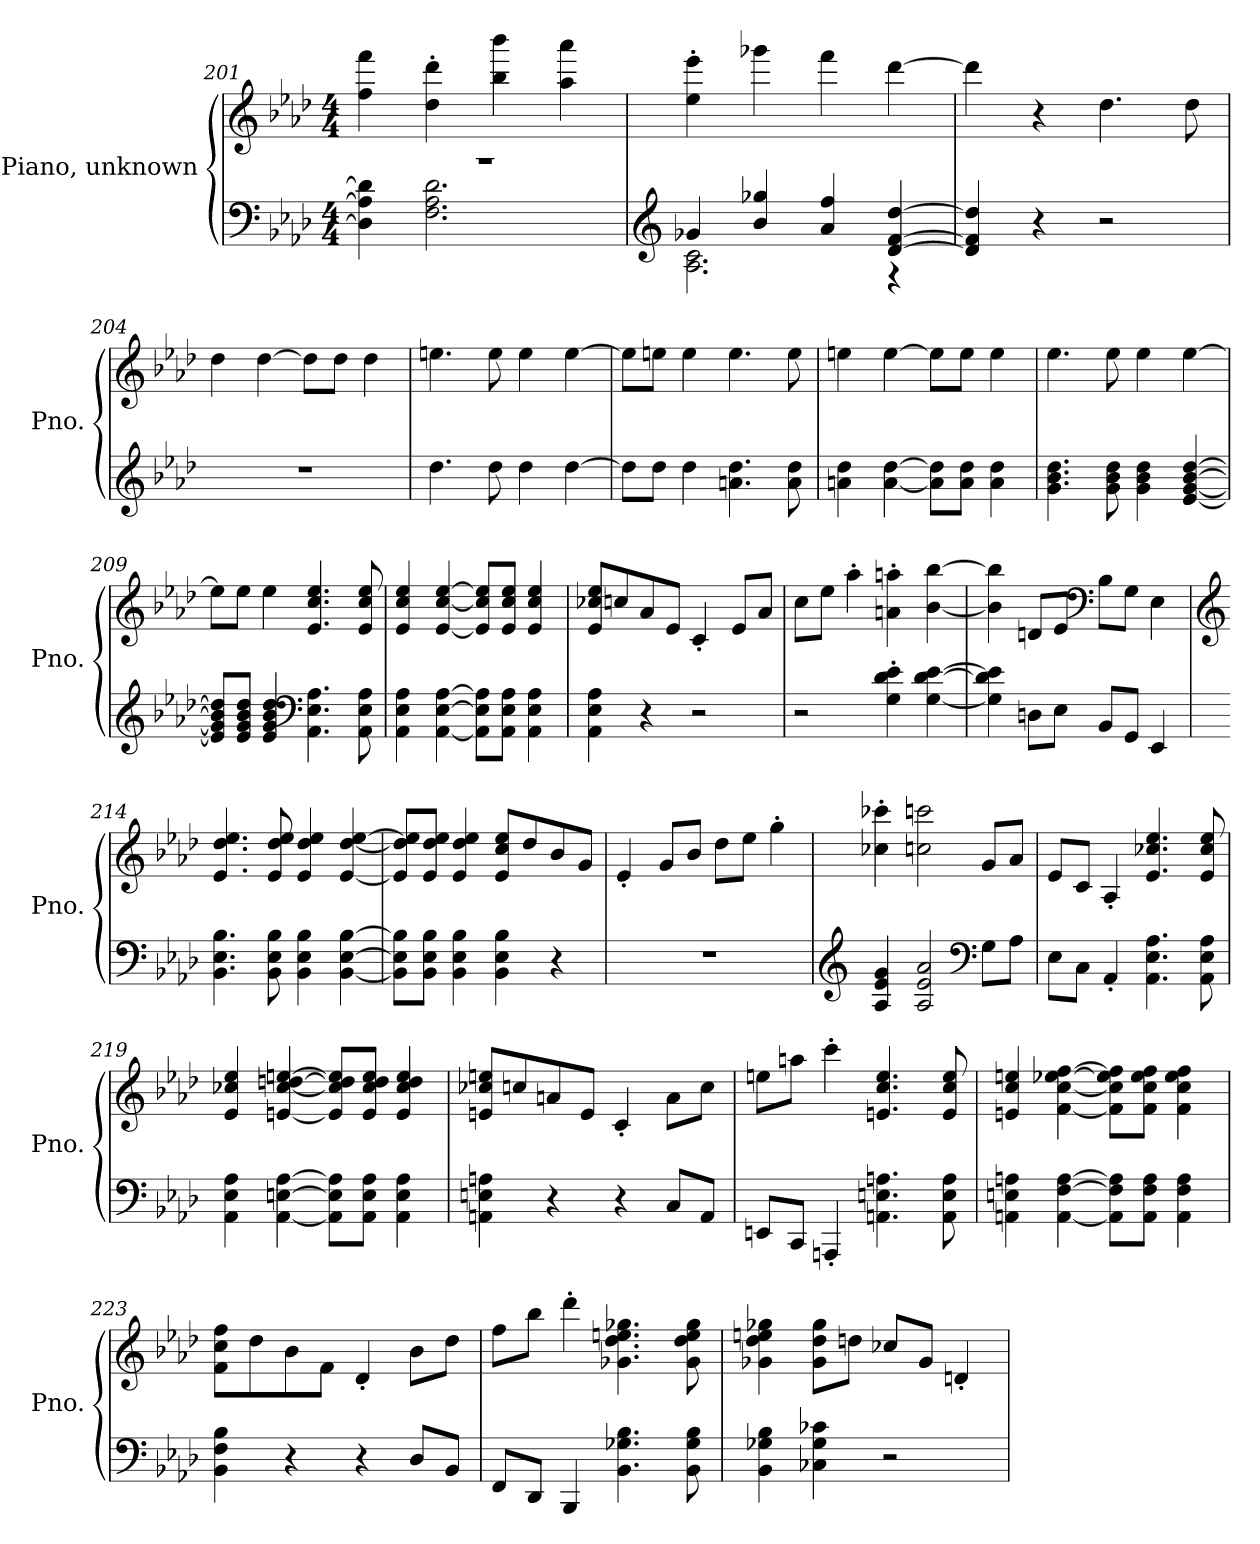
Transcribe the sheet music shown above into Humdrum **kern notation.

**kern	**kern
*part1	*part1
*staff2	*staff1
*I"Piano, unknown	*
*I'Pno.	*
*clefF4	*clefG2
*k[b-e-a-d-]	*k[b-e-a-d-]
*M4/4	*M4/4
=201	=201
*^	*
1r	4D-\] 4A-\] 4d-\]	4ff\ 4fff\
.	2.F\ 2.A-\ 2.d-\	4dd-\' 4ddd-\'
.	.	4bb-\ 4bbb-\
.	.	4aa-\ 4aaa-\
=202	=202	=202
*clefG2	*	*
4g-X/	2.A-\ 2.c\	4ee-\' 4eee-\'
4b-/ 4gg-X/	.	4ggg-X\
4a-/ 4ff/	.	4fff\
[4d-/ [4f/ [4dd-/	4r	[4ddd-\
*v	*v	*
!!LO:LB:g=z
=203	=203
4d-/] 4f/] 4dd-/]	4ddd-\]
4r	4r
2r	4.dd-\
.	8dd-\
=204	=204
1r	4dd-\
.	[4dd-\
.	8dd-\L]
.	8dd-\J
.	4dd-\
=205	=205
4.dd-\	4.een\
8dd-\	8ee\
4dd-\	4ee\
[4dd-\	[4ee\
=206	=206
8dd-\L]	8ee\L]
8dd-\J	8een\J
4dd-\	4ee\
4.an\ 4.dd-\	4.ee\
8a\ 8dd-\	8ee\
=207	=207
4an\ 4dd-\	4een\
[4a\ [4dd-\	[4ee\
8a\] 8dd-\]L	8ee\L]
8a\ 8dd-\J	8ee\J
4a\ 4dd-\	4ee\
=208	=208
4.g\ 4.b-\ 4.dd-\	4.ee-\
8g\ 8b-\ 8dd-\	8ee-\
4g\ 4b-\ 4dd-\	4ee-\
[4e-/ [4g/ [4b-/ [4dd-/	[4ee-\
!!LO:LB:g=z
=209	=209
8e-/] 8g/] 8b-/] 8dd-/]L	8ee-\L]
8e-/ 8g/ 8b-/ 8dd-/J	8ee-\J
4e-/ 4g/ 4b-/ 4dd-/	4ee-\
*clefF4	*
4.AA-\ 4.E-\ 4.A-\	4.e-/ 4.cc/ 4.ee-/
8AA-\ 8E-\ 8A-\	8e-/ 8cc/ 8ee-/
=210	=210
4AA-\ 4E-\ 4A-\	4e-/ 4cc/ 4ee-/
[4AA-\ [4E-\ [4A-\	[4e-/ [4cc/ [4ee-/
8AA-\] 8E-\] 8A-\]L	8e-/] 8cc/] 8ee-/]L
8AA-\ 8E-\ 8A-\J	8e-/ 8cc/ 8ee-/J
4AA-\ 4E-\ 4A-\	4e-/ 4cc/ 4ee-/
=211	=211
4AA-\ 4E-\ 4A-\	8e-/ 8cc-X/ 8ee-/L
.	8ccn/
4r	8a-/
.	8e-/J
2r	4c'/
.	8e-/L
.	8a-/J
=212	=212
2r	8cc\L
.	8ee-\J
.	4aa-'\
4G\' 4d-\' 4e-\'	4an\' 4aan\'
[4G\ [4d-\ [4e-\	[4b-\ [4bb-\
=213	=213
4G\] 4d-\] 4e-\]	4b-\] 4bb-\]
8Dn\L	8dn/L
8E-\J	8e-/J
*	*clefF4
8BB-/L	8B-\L
8GG/J	8G\J
4EE-/	4E-\
!!LO:PB:g=z
=214	=214
*	*clefG2
4.BB-\ 4.E-\ 4.B-\	4.e-/ 4.dd-/ 4.ee-/
8BB-\ 8E-\ 8B-\	8e-/ 8dd-/ 8ee-/
4BB-\ 4E-\ 4B-\	4e-/ 4dd-/ 4ee-/
[4BB-\ [4E-\ [4B-\	[4e-/ [4dd-/ [4ee-/
=215	=215
8BB-\] 8E-\] 8B-\]L	8e-/] 8dd-/] 8ee-/]L
8BB-\ 8E-\ 8B-\J	8e-/ 8dd-/ 8ee-/J
4BB-\ 4E-\ 4B-\	4e-/ 4dd-/ 4ee-/
4BB-\ 4E-\ 4B-\	8e-/ 8cc/ 8ee-/L
.	8dd-/
4r	8b-/
.	8g/J
=216	=216
1r	4e-'/
.	8g/L
.	8b-/J
.	8dd-\L
.	8ee-\J
.	4gg'\
=217	=217
*clefG2	*
4A-/ 4e-/ 4g/	4cc-X\' 4ccc-X\'
2A-/ 2e-/ 2a-/	2ccn\ 2cccn\
*clefF4	*
8G\L	8g/L
8A-\J	8a-/J
=218	=218
8E-\L	8e-/L
8C\J	8c/J
4AA-'/	4A-'/
4.AA-\ 4.E-\ 4.A-\	4.e-/ 4.cc-X/ 4.ee-/
8AA-\ 8E-\ 8A-\	8e-/ 8cc-/ 8ee-/
!!LO:LB:g=z
=219	=219
4AA-\ 4E-\ 4A-\	4e-/ 4cc-X/ 4ee-/
[4AA-\ [4En\ [4A-\	[4en/ [4cc-/ [4ddn/ [4een/
8AA-\] 8E\] 8A-\]L	8e/] 8cc-/] 8dd/] 8ee/]L
8AA-\ 8E\ 8A-\J	8e/ 8cc-/ 8dd/ 8ee/J
4AA-\ 4E\ 4A-\	4e/ 4cc-/ 4dd/ 4ee/
=220	=220
4AAn\ 4En\ 4An\	8en/ 8cc-X/ 8een/L
.	8ccn/
4r	8an/
.	8e/J
4r	4c'/
8C/L	8a\L
8AA/J	8cc\J
=221	=221
8EEn/L	8een\L
8CC/J	8aan\J
4AAAn'/	4ccc'\
4.AAn\ 4.En\ 4.An\	4.en/ 4.cc/ 4.ee/
8AA\ 8E\ 8A\	8e/ 8cc/ 8ee/
=222	=222
4AAn\ 4En\ 4An\	4en/ 4cc/ 4een/
[4AA\ [4F\ [4A\	[4f\ [4cc\ [4ee-X\ [4ff\
8AA\] 8F\] 8A\]L	8f\] 8cc\] 8ee-\] 8ff\]L
8AA\ 8F\ 8A\J	8f\ 8cc\ 8ee-\ 8ff\J
4AA\ 4F\ 4A\	4f\ 4cc\ 4ee-\ 4ff\
!!LO:LB:g=z
=223	=223
4BB-\ 4F\ 4B-\	8f\ 8cc\ 8ff\L
.	8dd-\
4r	8b-\
.	8f\J
4r	4d-'/
8D-/L	8b-\L
8BB-/J	8dd-\J
=224	=224
8FF/L	8ff\L
8DD-/J	8bb-\J
4BBB-/	4ddd-'\
4.BB-\ 4.G-X\ 4.B-\	4.g-X\ 4.dd-\ 4.een\ 4.gg-X\
8BB-\ 8G-\ 8B-\	8g-\ 8dd-\ 8ee\ 8gg-\
=225	=225
4BB-\ 4G-X\ 4B-\	4g-X\ 4dd-\ 4een\ 4gg-X\
4C-X\ 4G-\ 4c-X\	8g-\ 8dd-\ 8gg-\L
.	8ddn\J
2r	8cc-X/L
.	8g-/J
.	4dn'/
=	=
*-	*-
